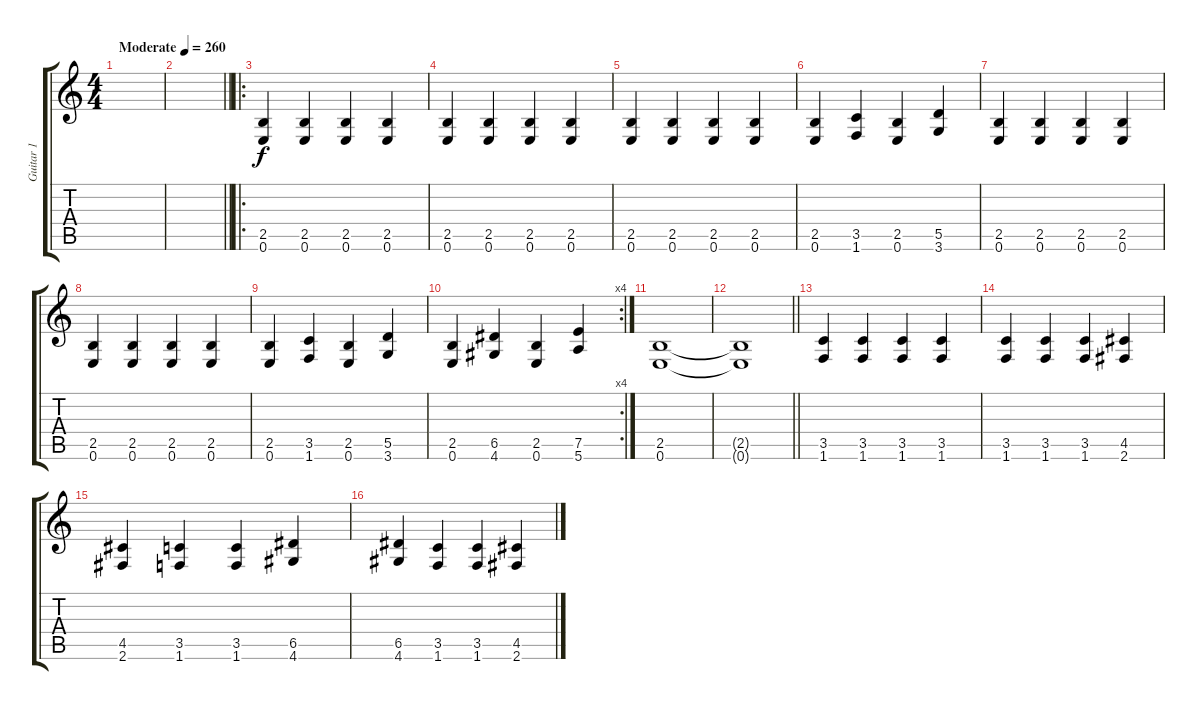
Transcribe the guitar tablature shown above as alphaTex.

\track ("Guitar 1" "Guitar 1") {instrument distortionguitar}
\staff {score tabs}
\tuning (E4 B3 G3 D3 A2 E2) {hide}
\ts (4 4)
\tempo (260 "Moderate")
\clef g2
\ks c
|
\barLineRight lightlight
|
\ro
\section ("" "")
(2.5 0.6).4 (2.5 0.6).4 (2.5 0.6).4 (2.5 0.6).4 |
(2.5 0.6).4 (2.5 0.6).4 (2.5 0.6).4 (2.5 0.6).4 |
(2.5 0.6).4 (2.5 0.6).4 (2.5 0.6).4 (2.5 0.6).4 |
(2.5 0.6).4 (3.5 1.6).4 (2.5 0.6).4 (5.5 3.6).4 |
(2.5 0.6).4 (2.5 0.6).4 (2.5 0.6).4 (2.5 0.6).4 |
(2.5 0.6).4 (2.5 0.6).4 (2.5 0.6).4 (2.5 0.6).4 |
(2.5 0.6).4 (3.5 1.6).4 (2.5 0.6).4 (5.5 3.6).4 |
\rc 4
(2.5 0.6).4 (6.5 4.6).4 (2.5 0.6).4 (7.5 5.6).4 |
(2.5 0.6).1 |
\barLineRight lightlight
(2.5{t} 0.6{t}).1 |
\section ("" "")
(3.5 1.6).4 (3.5 1.6).4 (3.5 1.6).4 (3.5 1.6).4 |
(3.5 1.6).4 (3.5 1.6).4 (3.5 1.6).4 (4.5 2.6).4 |
(4.5 2.6).4 (3.5 1.6).4 (3.5 1.6).4 (6.5 4.6).4 |
(6.5 4.6).4 (3.5 1.6).4 (3.5 1.6).4 (4.5 2.6).4
